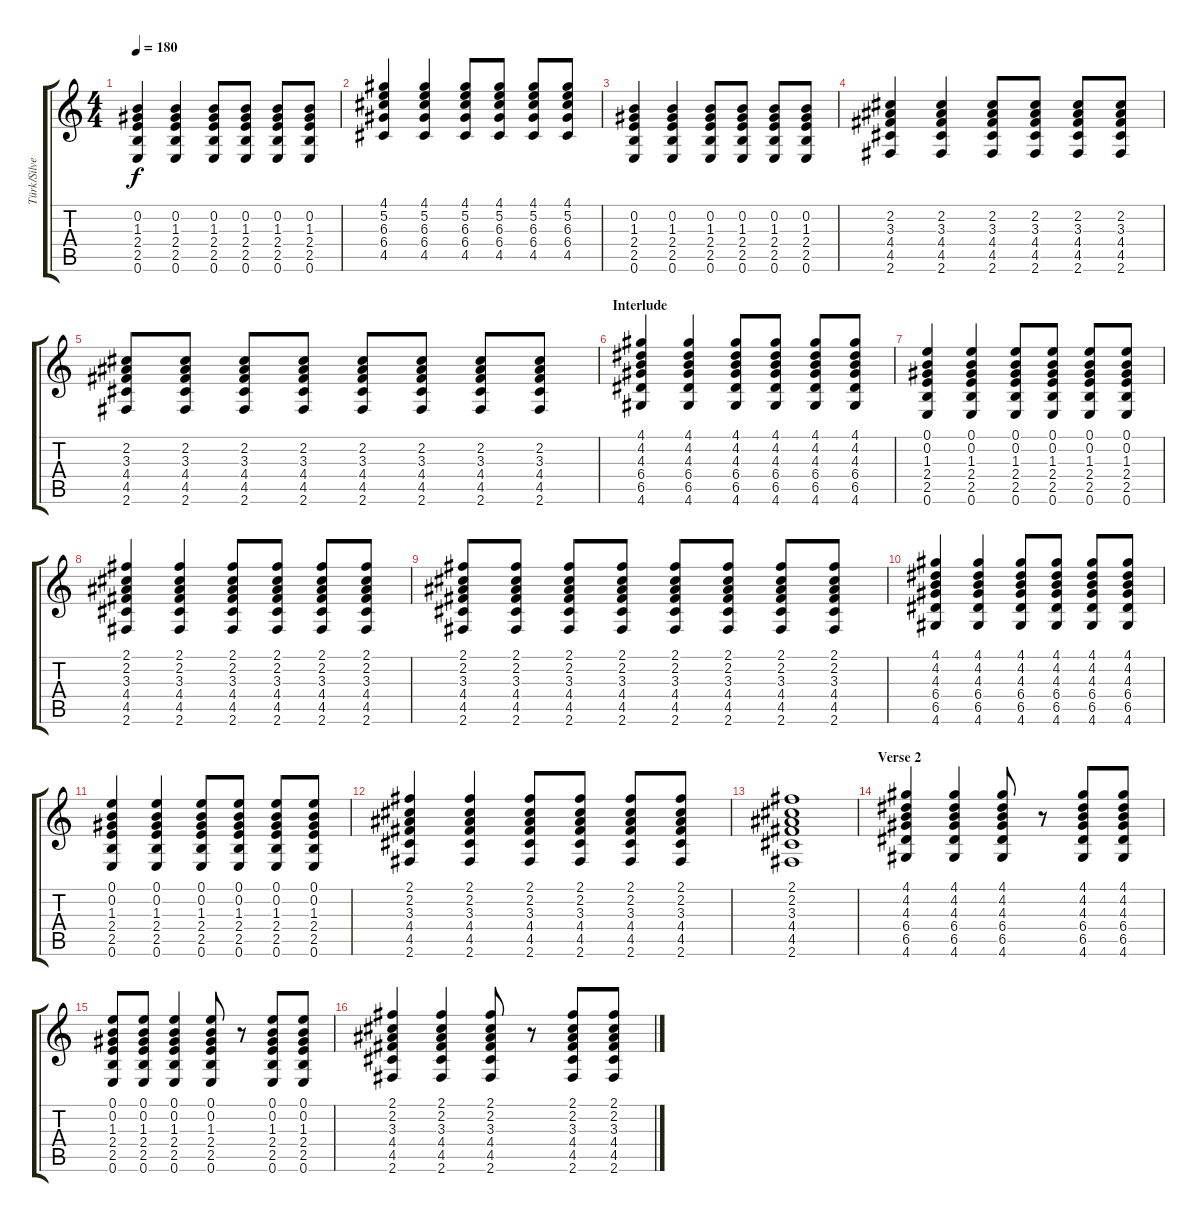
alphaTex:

\track ("Türk/Silver 3" "Türk/Silve") {instrument acousticguitarsteel}
\staff {score tabs}
\tuning (E4 B3 G3 D3 A2 E2) {hide}
\ts (4 4)
\tempo 180
\clef g2
\ks c
(0.2 1.3 2.4 2.5 0.6).4{dy f} (0.2 1.3 2.4 2.5 0.6).4 (0.2 1.3 2.4 2.5 0.6).8 (0.2 1.3 2.4 2.5 0.6).8 (0.2 1.3 2.4 2.5 0.6).8 (0.2 1.3 2.4 2.5 0.6).8 |
(4.1 5.2 6.3 6.4 4.5).4 (4.1 5.2 6.3 6.4 4.5).4 (4.1 5.2 6.3 6.4 4.5).8 (4.1 5.2 6.3 6.4 4.5).8 (4.1 5.2 6.3 6.4 4.5).8 (4.1 5.2 6.3 6.4 4.5).8 |
(0.2 1.3 2.4 2.5 0.6).4 (0.2 1.3 2.4 2.5 0.6).4 (0.2 1.3 2.4 2.5 0.6).8 (0.2 1.3 2.4 2.5 0.6).8 (0.2 1.3 2.4 2.5 0.6).8 (0.2 1.3 2.4 2.5 0.6).8 |
(2.2 3.3 4.4 4.5 2.6).4 (2.2 3.3 4.4 4.5 2.6).4 (2.2 3.3 4.4 4.5 2.6).8 (2.2 3.3 4.4 4.5 2.6).8 (2.2 3.3 4.4 4.5 2.6).8 (2.2 3.3 4.4 4.5 2.6).8 |
(2.2 3.3 4.4 4.5 2.6).8 (2.2 3.3 4.4 4.5 2.6).8 (2.2 3.3 4.4 4.5 2.6).8 (2.2 3.3 4.4 4.5 2.6).8 (2.2 3.3 4.4 4.5 2.6).8 (2.2 3.3 4.4 4.5 2.6).8 (2.2 3.3 4.4 4.5 2.6).8 (2.2 3.3 4.4 4.5 2.6).8 |
\section ("" "Interlude")
(4.1 4.2 4.3 6.4 6.5 4.6).4 (4.1 4.2 4.3 6.4 6.5 4.6).4 (4.1 4.2 4.3 6.4 6.5 4.6).8 (4.1 4.2 4.3 6.4 6.5 4.6).8 (4.1 4.2 4.3 6.4 6.5 4.6).8 (4.1 4.2 4.3 6.4 6.5 4.6).8 |
(0.1 0.2 1.3 2.4 2.5 0.6).4 (0.1 0.2 1.3 2.4 2.5 0.6).4 (0.1 0.2 1.3 2.4 2.5 0.6).8 (0.1 0.2 1.3 2.4 2.5 0.6).8 (0.1 0.2 1.3 2.4 2.5 0.6).8 (0.1 0.2 1.3 2.4 2.5 0.6).8 |
(2.1 2.2 3.3 4.4 4.5 2.6).4 (2.1 2.2 3.3 4.4 4.5 2.6).4 (2.1 2.2 3.3 4.4 4.5 2.6).8 (2.1 2.2 3.3 4.4 4.5 2.6).8 (2.1 2.2 3.3 4.4 4.5 2.6).8 (2.1 2.2 3.3 4.4 4.5 2.6).8 |
(2.1 2.2 3.3 4.4 4.5 2.6).8 (2.1 2.2 3.3 4.4 4.5 2.6).8 (2.1 2.2 3.3 4.4 4.5 2.6).8 (2.1 2.2 3.3 4.4 4.5 2.6).8 (2.1 2.2 3.3 4.4 4.5 2.6).8 (2.1 2.2 3.3 4.4 4.5 2.6).8 (2.1 2.2 3.3 4.4 4.5 2.6).8 (2.1 2.2 3.3 4.4 4.5 2.6).8 |
(4.1 4.2 4.3 6.4 6.5 4.6).4 (4.1 4.2 4.3 6.4 6.5 4.6).4 (4.1 4.2 4.3 6.4 6.5 4.6).8 (4.1 4.2 4.3 6.4 6.5 4.6).8 (4.1 4.2 4.3 6.4 6.5 4.6).8 (4.1 4.2 4.3 6.4 6.5 4.6).8 |
(0.1 0.2 1.3 2.4 2.5 0.6).4 (0.1 0.2 1.3 2.4 2.5 0.6).4 (0.1 0.2 1.3 2.4 2.5 0.6).8 (0.1 0.2 1.3 2.4 2.5 0.6).8 (0.1 0.2 1.3 2.4 2.5 0.6).8 (0.1 0.2 1.3 2.4 2.5 0.6).8 |
(2.1 2.2 3.3 4.4 4.5 2.6).4 (2.1 2.2 3.3 4.4 4.5 2.6).4 (2.1 2.2 3.3 4.4 4.5 2.6).8 (2.1 2.2 3.3 4.4 4.5 2.6).8 (2.1 2.2 3.3 4.4 4.5 2.6).8 (2.1 2.2 3.3 4.4 4.5 2.6).8 |
(2.1 2.2 3.3 4.4 4.5 2.6).1 |
\section ("" "Verse 2")
(4.1 4.2 4.3 6.4 6.5 4.6).4 (4.1 4.2 4.3 6.4 6.5 4.6).4 (4.1 4.2 4.3 6.4 6.5 4.6).8 r.8 (4.1 4.2 4.3 6.4 6.5 4.6).8 (4.1 4.2 4.3 6.4 6.5 4.6).8 |
(0.1 0.2 1.3 2.4 2.5 0.6).8 (0.1 0.2 1.3 2.4 2.5 0.6).8 (0.1 0.2 1.3 2.4 2.5 0.6).4 (0.1 0.2 1.3 2.4 2.5 0.6).8 r.8 (0.1 0.2 1.3 2.4 2.5 0.6).8 (0.1 0.2 1.3 2.4 2.5 0.6).8 |
(2.1 2.2 3.3 4.4 4.5 2.6).4 (2.1 2.2 3.3 4.4 4.5 2.6).4 (2.1 2.2 3.3 4.4 4.5 2.6).8 r.8 (2.1 2.2 3.3 4.4 4.5 2.6).8 (2.1 2.2 3.3 4.4 4.5 2.6).8
